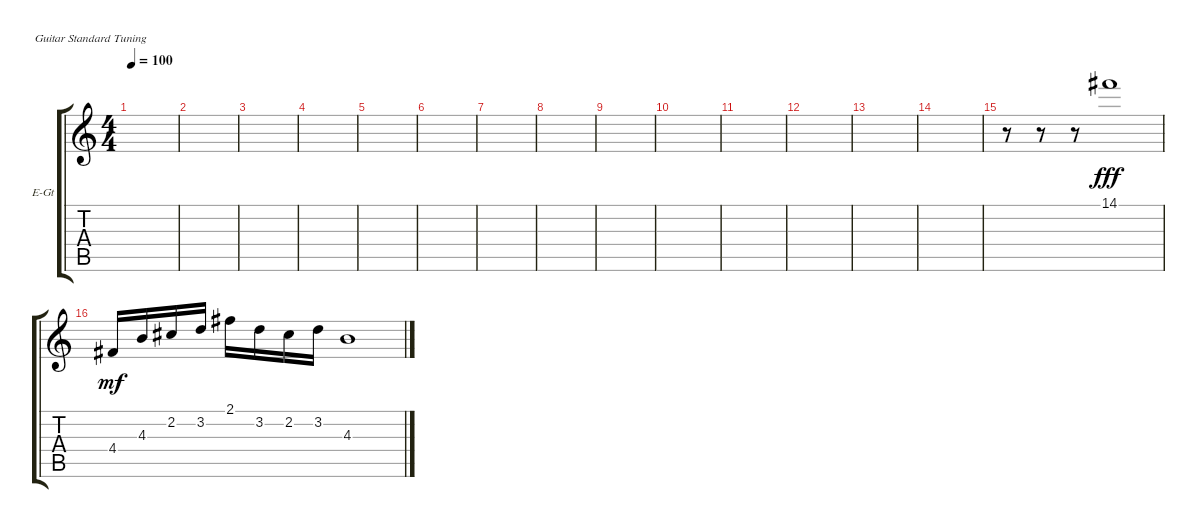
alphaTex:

\defaultSystemsLayout 4
\bracketExtendMode groupsimilarinstruments
\firstSystemTrackNameOrientation horizontal
\otherSystemsTrackNameOrientation horizontal
\track ("Electric Guitar" "E-Gt") {instrument overdrivenguitar}
\staff {score tabs}
\tuning (E4 B3 G3 D3 A2 E2)
\ts (4 4)
\tempo 100
\clef g2
\ks c
|
|
|
|
|
|
|
|
|
|
|
|
|
|
r.8 r.8 r.8 14.1.1{dy fff} |
4.4.16{dy mf} 4.3.16 2.2.16 3.2.16 2.1.16 3.2.16 2.2.16 3.2.16 4.3.1
